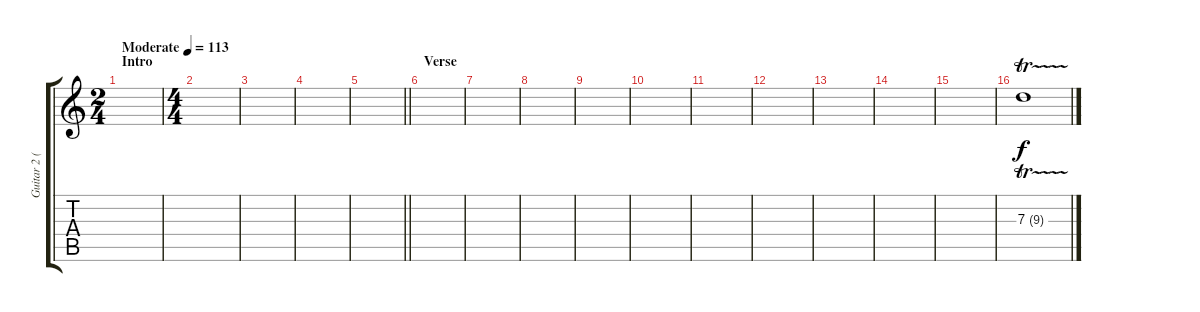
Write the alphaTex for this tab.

\track ("Guitar 2 (Clean)" "Guitar 2 (") {instrument electricguitarclean}
\staff {score tabs}
\tuning (E4 B3 G3 D3 A2 E2) {hide}
\ts (2 4)
\section ("" "Intro")
\tempo (113 "Moderate")
\clef g2
\ks c
|
\ts (4 4)
|
|
|
\barLineRight lightlight
|
\section ("" "Verse")
|
|
|
|
|
|
|
|
|
|
7.3{tr (9 16)}.1
